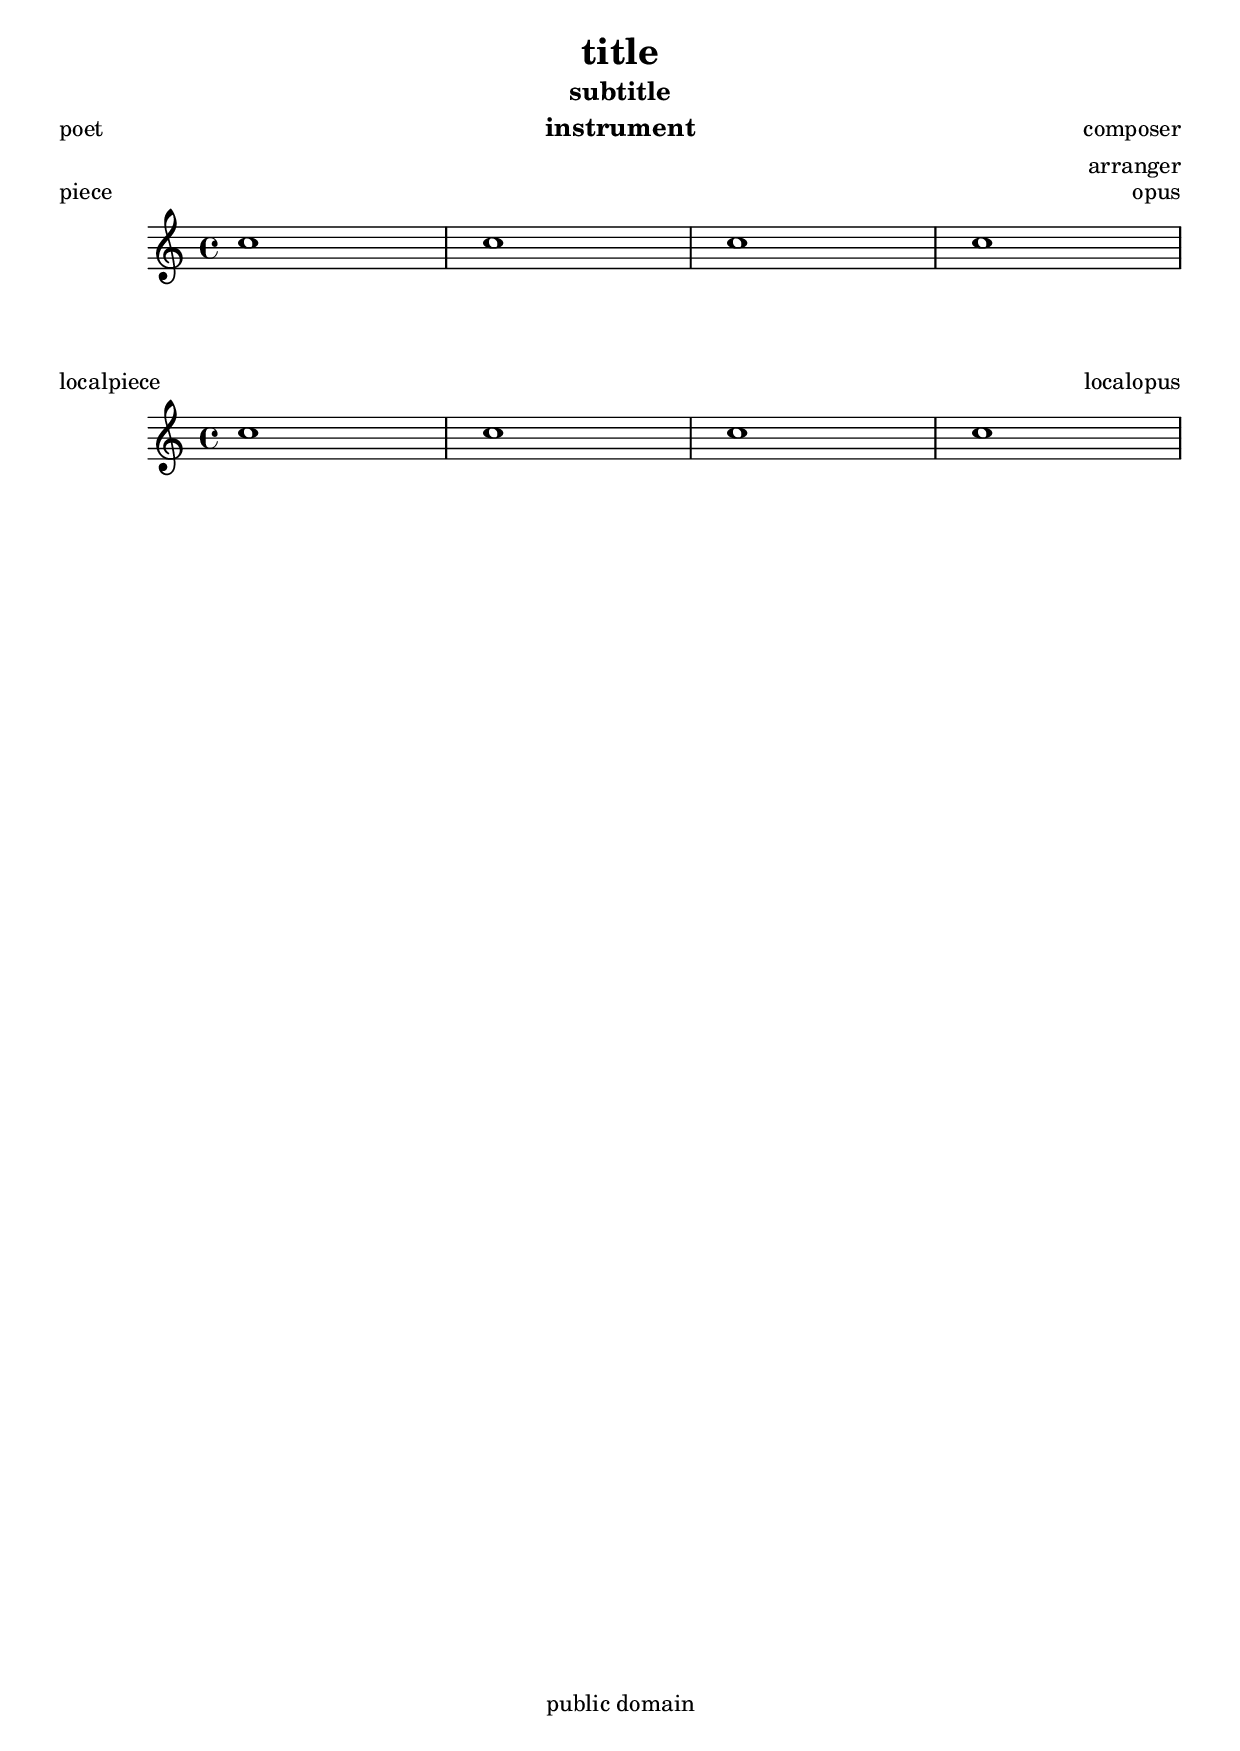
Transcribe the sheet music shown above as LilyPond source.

%% DO NOT EDIT this file manually; it is automatically
%% generated from LSR http://lsr.dsi.unimi.it
%% Make any changes in LSR itself, or in Documentation/snippets/new/ ,
%% and then run scripts/auxiliar/makelsr.py
%%
%% This file is in the public domain.
\version "2.14.0"

\header {
  lsrtags = "text, paper-and-layout, titles"

  texidoc = "
A demonstration of all headers.

"
  doctitle = "Demonstrating all headers"
} % begin verbatim

\header {
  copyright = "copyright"
  title = "title"
  subtitle = "subtitle"
  composer = "composer"
  arranger = "arranger"
  instrument = "instrument"
  metre = "metre"
  opus = "opus"
  piece = "piece"
  poet = "poet"
  texidoc = "All header fields with special meanings."
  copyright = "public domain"
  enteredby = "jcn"
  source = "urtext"
}

\layout {
  ragged-right = ##f
}

\score {
  \relative c'' { c1 | c | c | c }
}

\score {
   \relative c'' { c1 | c | c | c }
   \header {
     title = "localtitle"
     subtitle = "localsubtitle"
     composer = "localcomposer"
     arranger = "localarranger"
     instrument = "localinstrument"
     metre = "localmetre"
     opus = "localopus"
     piece = "localpiece"
     poet = "localpoet"
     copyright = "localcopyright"
   }
}

